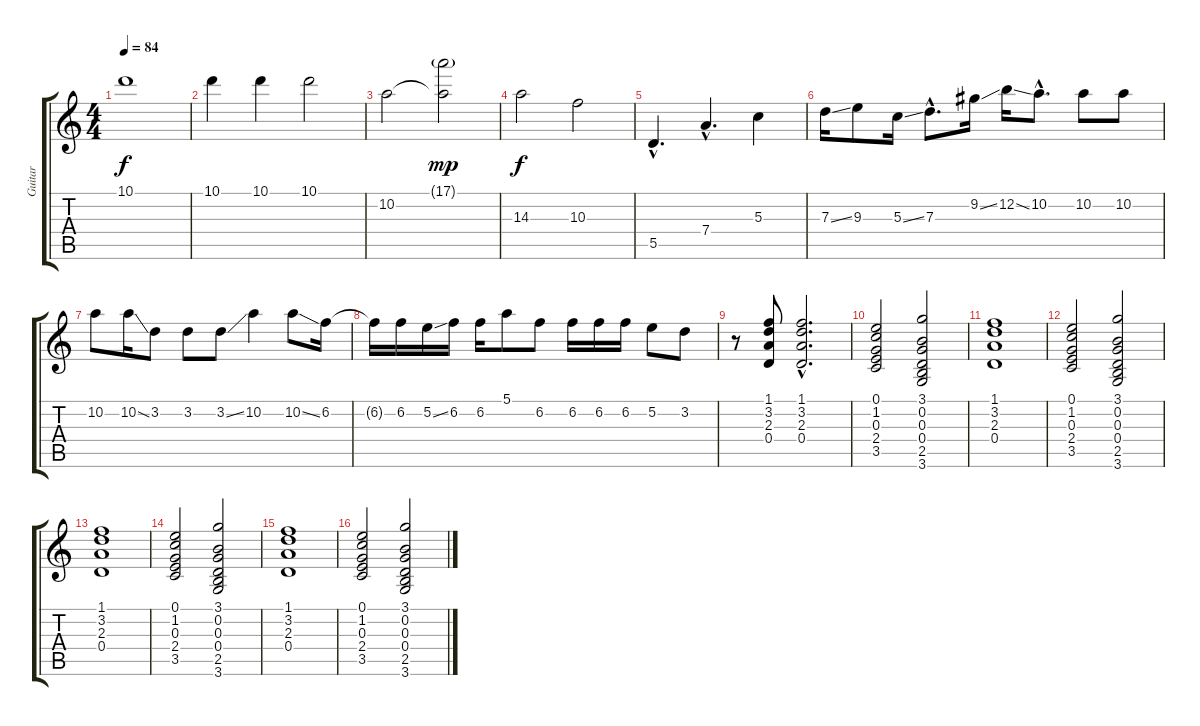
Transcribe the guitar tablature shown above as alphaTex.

\track ("Guitar" "Guitar") {instrument overdrivenguitar}
\staff {score tabs}
\tuning (E4 B3 G3 D3 A2 E2) {hide}
\ts (4 4)
\tempo 84
\clef g2
\ks c
10.1.1{dy f instrument overdrivenguitar} |
10.1.4 10.1.4 10.1.2 |
10.2.2 (17.1{g} 10.2{t}).2{dy mp} |
14.3.2{dy f} 10.3.2 |
5.5{hac}.4{d} 7.4{hac}.4{d} 5.3.4 |
7.3{ss}.16 9.3.8 5.3{ss}.16 7.3{hac}.8{d} 9.2{ss}.16 12.2{ss}.16 10.2{hac}.8{d} 10.2.8 10.2.8 |
10.2.8 10.2{ss}.16 3.2.8 3.2.8 3.2{ss}.8 10.2.4 10.2{ss}.8 6.2.16 |
6.2{t}.16 6.2.16 5.2{ss}.16 6.2.16 6.2.16 5.1.8 6.2.8 6.2.16 6.2.16 6.2.16 5.2.8 3.2.8 |
r.8 (1.1 3.2 2.3 0.4).8 (1.1{hac} 3.2{hac} 2.3{hac} 0.4{hac}).2{d} |
(0.1 1.2 0.3 2.4 3.5).2 (3.1 0.2 0.3 0.4 2.5 3.6).2 |
(1.1 3.2 2.3 0.4).1 |
(0.1 1.2 0.3 2.4 3.5).2 (3.1 0.2 0.3 0.4 2.5 3.6).2 |
(1.1 3.2 2.3 0.4).1 |
(0.1 1.2 0.3 2.4 3.5).2 (3.1 0.2 0.3 0.4 2.5 3.6).2 |
(1.1 3.2 2.3 0.4).1 |
(0.1 1.2 0.3 2.4 3.5).2 (3.1 0.2 0.3 0.4 2.5 3.6).2
